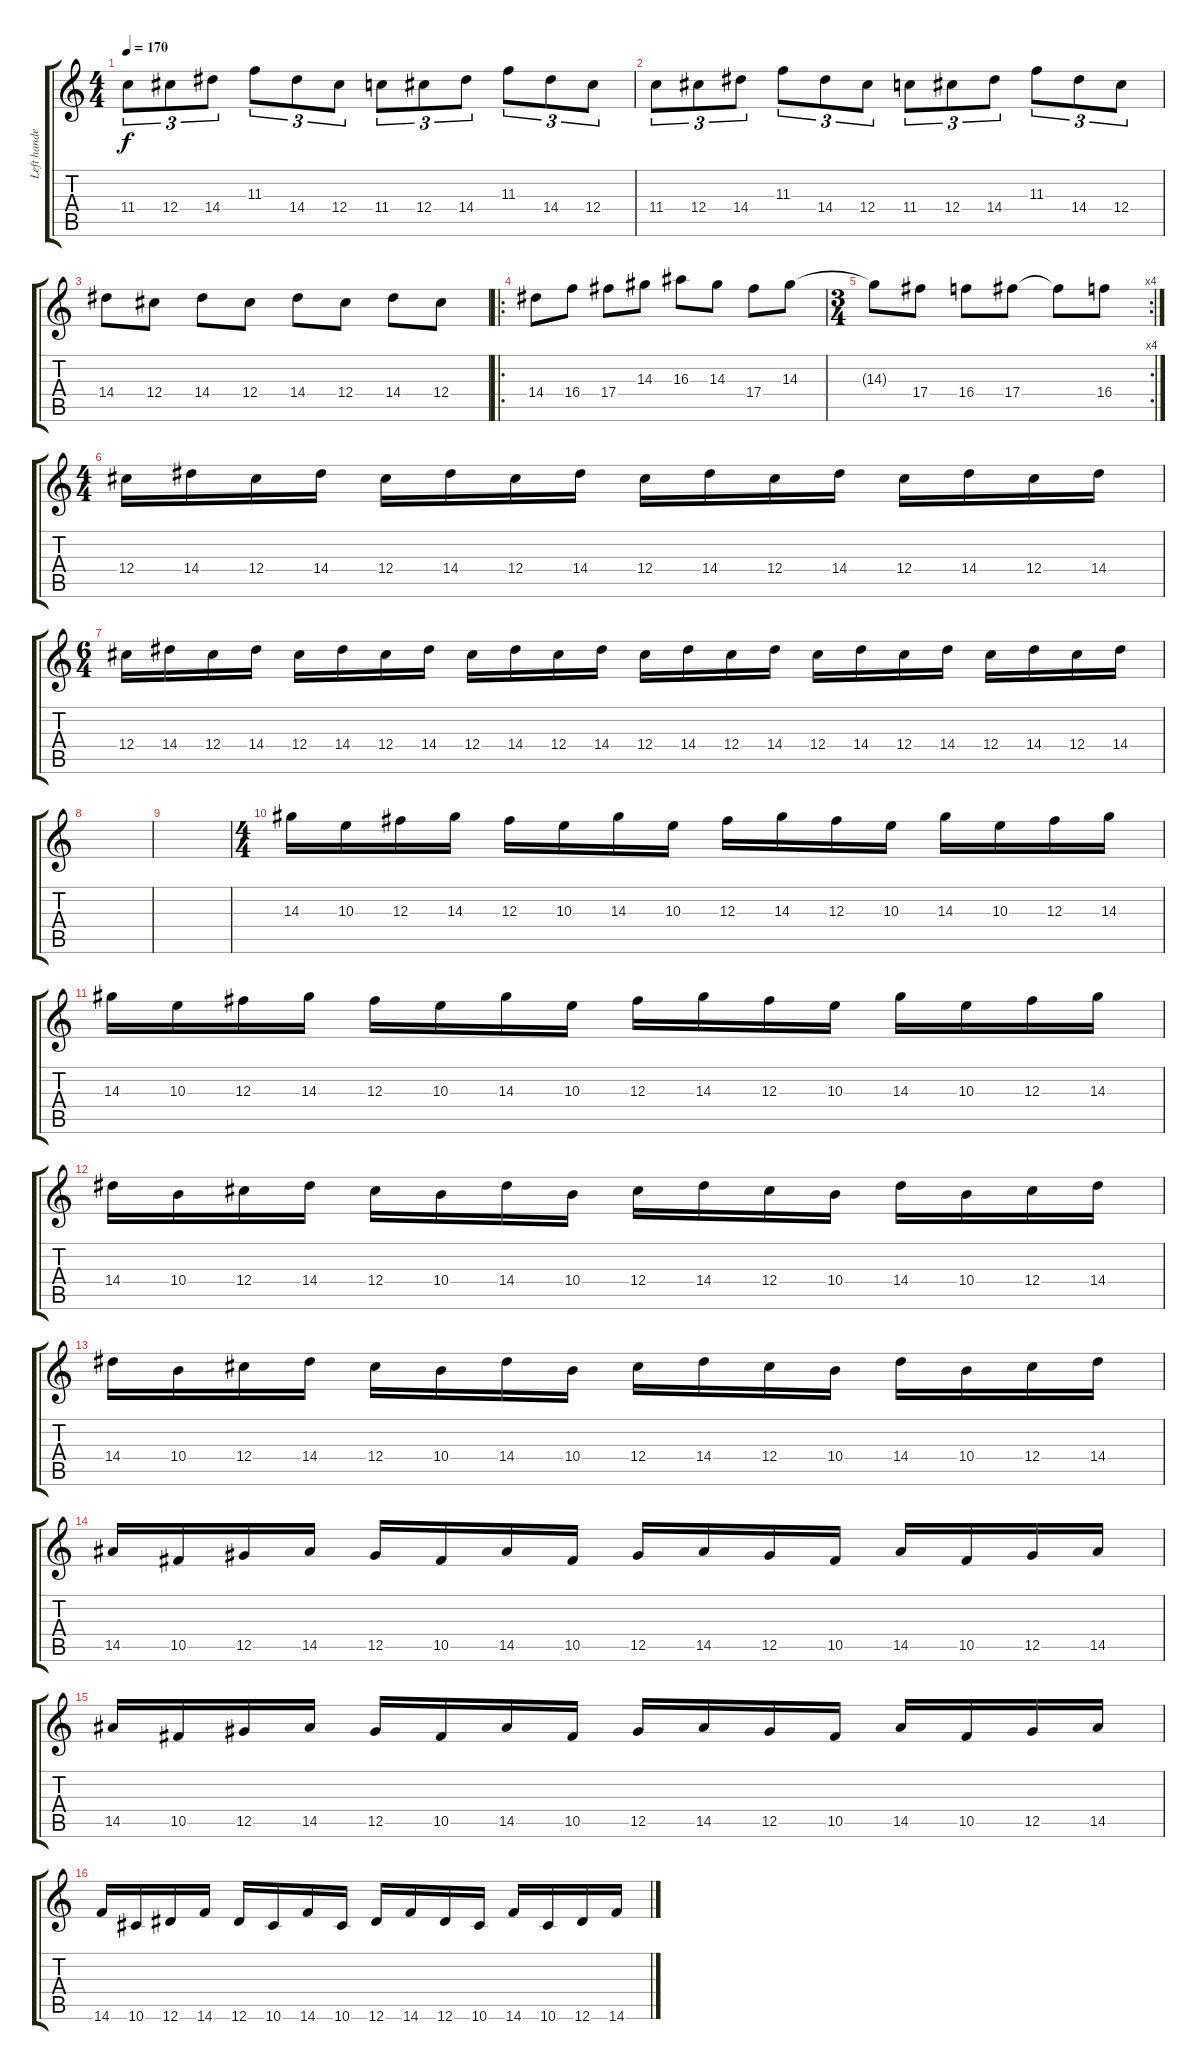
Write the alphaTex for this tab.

\track ("Left handed guitar half" "Left hande") {instrument distortionguitar}
\staff {score tabs}
\tuning (Eb4 Bb3 Gb3 Db3 Ab2 Eb2) {hide}
\ts (4 4)
\tempo 170
\clef g2
\ks c
11.4.8{tu (3 2) dy f} 12.4.8{tu (3 2)} 14.4.8{tu (3 2)} 11.3.8{tu (3 2)} 14.4.8{tu (3 2)} 12.4.8{tu (3 2)} 11.4.8{tu (3 2)} 12.4.8{tu (3 2)} 14.4.8{tu (3 2)} 11.3.8{tu (3 2)} 14.4.8{tu (3 2)} 12.4.8{tu (3 2)} |
11.4.8{tu (3 2)} 12.4.8{tu (3 2)} 14.4.8{tu (3 2)} 11.3.8{tu (3 2)} 14.4.8{tu (3 2)} 12.4.8{tu (3 2)} 11.4.8{tu (3 2)} 12.4.8{tu (3 2)} 14.4.8{tu (3 2)} 11.3.8{tu (3 2)} 14.4.8{tu (3 2)} 12.4.8{tu (3 2)} |
14.4.8 12.4.8 14.4.8 12.4.8 14.4.8 12.4.8 14.4.8 12.4.8 |
\ro
14.4.8 16.4.8 17.4.8 14.3.8 16.3.8 14.3.8 17.4.8 14.3.8 |
\rc 4
\ts (3 4)
14.3{t}.8 17.4.8 16.4.8 17.4.8 17.4{t}.8 16.4.8 |
\ts (4 4)
12.4.16 14.4.16 12.4.16 14.4.16 12.4.16 14.4.16 12.4.16 14.4.16 12.4.16 14.4.16 12.4.16 14.4.16 12.4.16 14.4.16 12.4.16 14.4.16 |
\ts (6 4)
12.4.16 14.4.16 12.4.16 14.4.16 12.4.16 14.4.16 12.4.16 14.4.16 12.4.16 14.4.16 12.4.16 14.4.16 12.4.16 14.4.16 12.4.16 14.4.16 12.4.16 14.4.16 12.4.16 14.4.16 12.4.16 14.4.16 12.4.16 14.4.16 |
|
|
\ts (4 4)
14.3.16 10.3.16 12.3.16 14.3.16 12.3.16 10.3.16 14.3.16 10.3.16 12.3.16 14.3.16 12.3.16 10.3.16 14.3.16 10.3.16 12.3.16 14.3.16 |
14.3.16 10.3.16 12.3.16 14.3.16 12.3.16 10.3.16 14.3.16 10.3.16 12.3.16 14.3.16 12.3.16 10.3.16 14.3.16 10.3.16 12.3.16 14.3.16 |
14.4.16 10.4.16 12.4.16 14.4.16 12.4.16 10.4.16 14.4.16 10.4.16 12.4.16 14.4.16 12.4.16 10.4.16 14.4.16 10.4.16 12.4.16 14.4.16 |
14.4.16 10.4.16 12.4.16 14.4.16 12.4.16 10.4.16 14.4.16 10.4.16 12.4.16 14.4.16 12.4.16 10.4.16 14.4.16 10.4.16 12.4.16 14.4.16 |
14.5.16 10.5.16 12.5.16 14.5.16 12.5.16 10.5.16 14.5.16 10.5.16 12.5.16 14.5.16 12.5.16 10.5.16 14.5.16 10.5.16 12.5.16 14.5.16 |
14.5.16 10.5.16 12.5.16 14.5.16 12.5.16 10.5.16 14.5.16 10.5.16 12.5.16 14.5.16 12.5.16 10.5.16 14.5.16 10.5.16 12.5.16 14.5.16 |
14.6.16 10.6.16 12.6.16 14.6.16 12.6.16 10.6.16 14.6.16 10.6.16 12.6.16 14.6.16 12.6.16 10.6.16 14.6.16 10.6.16 12.6.16 14.6.16
